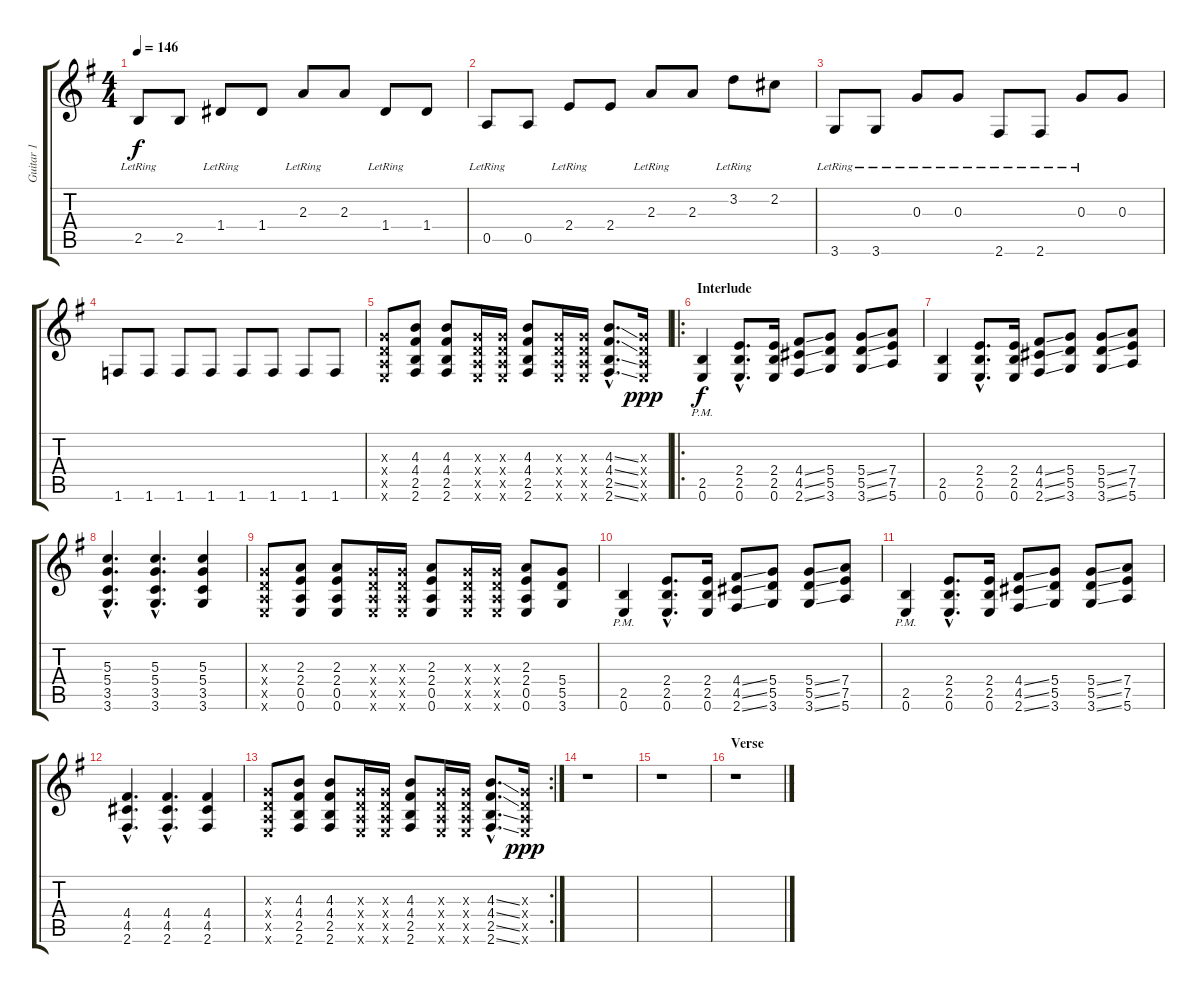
\track ("Guitar 1" "Guitar 1") {instrument distortionguitar}
\staff {score tabs}
\tuning (E4 B3 G3 D3 A2 E2) {hide}
\ts (4 4)
\tempo 146
\clef g2
\ks g
2.5{lr}.8{dy f} 2.5.8 1.4{lr}.8 1.4.8 2.3{lr}.8 2.3.8 1.4{lr}.8 1.4.8 |
0.5{lr}.8 0.5.8 2.4{lr}.8 2.4.8 2.3{lr}.8 2.3.8 3.2{lr}.8 2.2.8 |
3.6{lr}.8 3.6{lr}.8 0.3{lr}.8 0.3{lr}.8 2.6{lr}.8 2.6{lr}.8 0.3{lr}.8 0.3.8 |
1.6.8 1.6.8 1.6.8 1.6.8 1.6.8 1.6.8 1.6.8 1.6.8 |
(0.3{x} 0.4{x} 0.5{x} 0.6{x}).8 (4.3 4.4 2.5 2.6).8 (4.3 4.4 2.5 2.6).8 (0.3{x} 0.4{x} 0.5{x} 0.6{x}).16 (0.3{x} 0.4{x} 0.5{x} 0.6{x}).16 (4.3 4.4 2.5 2.6).8 (0.3{x} 0.4{x} 0.5{x} 0.6{x}).16 (0.3{x} 0.4{x} 0.5{x} 0.6{x}).16 (4.3{ss hac} 4.4{ss hac} 2.5{ss hac} 2.6{ss hac}).8{d} (0.3{x} 0.4{x} 0.5{x} 0.6{x}).16{dy ppp} |
\ro
\section ("" "Interlude")
(2.5{pm} 0.6).4{dy f} (2.4{hac} 2.5{hac} 0.6{hac}).8{d} (2.4 2.5 0.6).16 (4.4{ss} 4.5{ss} 2.6{ss}).8 (5.4 5.5 3.6).8 (5.4{ss} 5.5{ss} 3.6{ss}).8 (7.4 7.5 5.6).8 |
(2.5 0.6).4 (2.4{hac} 2.5{hac} 0.6{hac}).8{d} (2.4 2.5 0.6).16 (4.4{ss} 4.5{ss} 2.6{ss}).8 (5.4 5.5 3.6).8 (5.4{ss} 5.5{ss} 3.6{ss}).8 (7.4 7.5 5.6).8 |
(5.3{hac} 5.4{hac} 3.5{hac} 3.6{hac}).4{d} (5.3{hac} 5.4{hac} 3.5{hac} 3.6{hac}).4{d} (5.3 5.4 3.5 3.6).4 |
(0.3{x} 0.4{x} 0.5{x} 0.6{x}).8 (2.3 2.4 0.5 0.6).8 (2.3 2.4 0.5 0.6).8 (0.3{x} 0.4{x} 0.5{x} 0.6{x}).16 (0.3{x} 0.4{x} 0.5{x} 0.6{x}).16 (2.3 2.4 0.5 0.6).8 (0.3{x} 0.4{x} 0.5{x} 0.6{x}).16 (0.3{x} 0.4{x} 0.5{x} 0.6{x}).16 (2.3 2.4 0.5 0.6).8 (5.4 5.5 3.6).8 |
(2.5{pm} 0.6).4 (2.4{hac} 2.5{hac} 0.6{hac}).8{d} (2.4 2.5 0.6).16 (4.4{ss} 4.5{ss} 2.6{ss}).8 (5.4 5.5 3.6).8 (5.4{ss} 5.5{ss} 3.6{ss}).8 (7.4 7.5 5.6).8 |
(2.5{pm} 0.6).4 (2.4{hac} 2.5{hac} 0.6{hac}).8{d} (2.4 2.5 0.6).16 (4.4{ss} 4.5{ss} 2.6{ss}).8 (5.4 5.5 3.6).8 (5.4{ss} 5.5{ss} 3.6{ss}).8 (7.4 7.5 5.6).8 |
(4.4{hac} 4.5{hac} 2.6{hac}).4{d} (4.4{hac} 4.5{hac} 2.6{hac}).4{d} (4.4 4.5 2.6).4 |
\rc 2
(0.3{x} 0.4{x} 0.5{x} 0.6{x}).8 (4.3 4.4 2.5 2.6).8 (4.3 4.4 2.5 2.6).8 (0.3{x} 0.4{x} 0.5{x} 0.6{x}).16 (0.3{x} 0.4{x} 0.5{x} 0.6{x}).16 (4.3 4.4 2.5 2.6).8 (0.3{x} 0.4{x} 0.5{x} 0.6{x}).16 (0.3{x} 0.4{x} 0.5{x} 0.6{x}).16 (4.3{ss hac} 4.4{ss hac} 2.5{ss hac} 2.6{ss hac}).8{d} (0.3{x} 0.4{x} 0.5{x} 0.6{x}).16{dy ppp} |
r.1 |
r.1 |
\section ("" "Verse")
r.1
